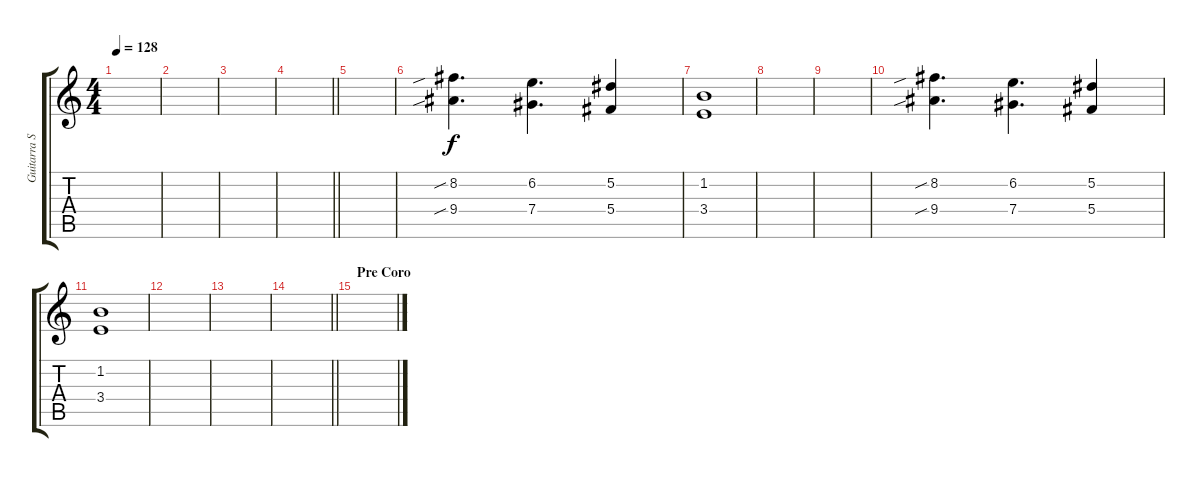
\track ("Guitarra Solo" "Guitarra S") {instrument electricguitarclean}
\staff {score tabs}
\tuning (Eb4 Bb3 Gb3 Db3 Ab2 Eb2) {hide}
\ts (4 4)
\tempo 128
\clef g2
\ks c
|
|
|
\barLineRight lightlight
|
|
(8.2{sib} 9.4{sib}).4{d} (6.2 7.4).4{d} (5.2 5.4).4 |
(1.2 3.4).1 |
|
|
(8.2{sib} 9.4{sib}).4{d} (6.2 7.4).4{d} (5.2 5.4).4 |
(1.2 3.4).1 |
|
|
\barLineRight lightlight
|
\section ("" "Pre Coro")
